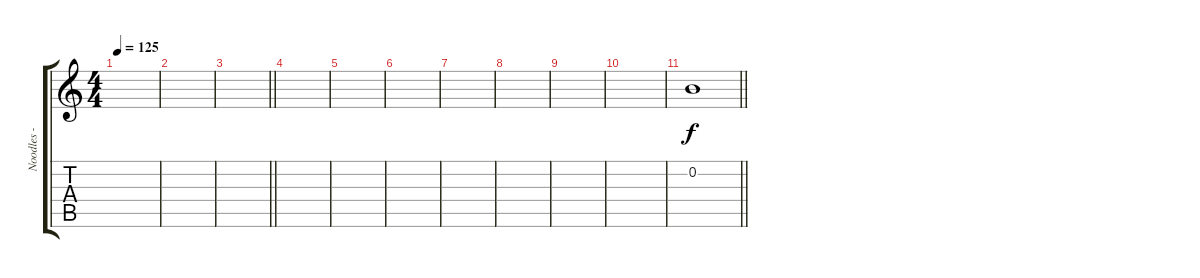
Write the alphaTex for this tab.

\track ("Noodles - Guitar 2" "Noodles - ") {instrument electricguitarmuted}
\staff {score tabs}
\tuning (E4 B3 G3 D3 A2 E2) {hide}
\ts (4 4)
\tempo 125
\clef g2
\ks c
|
|
\barLineRight lightlight
|
|
|
|
|
|
|
|
\barLineRight lightlight
0.2.1
